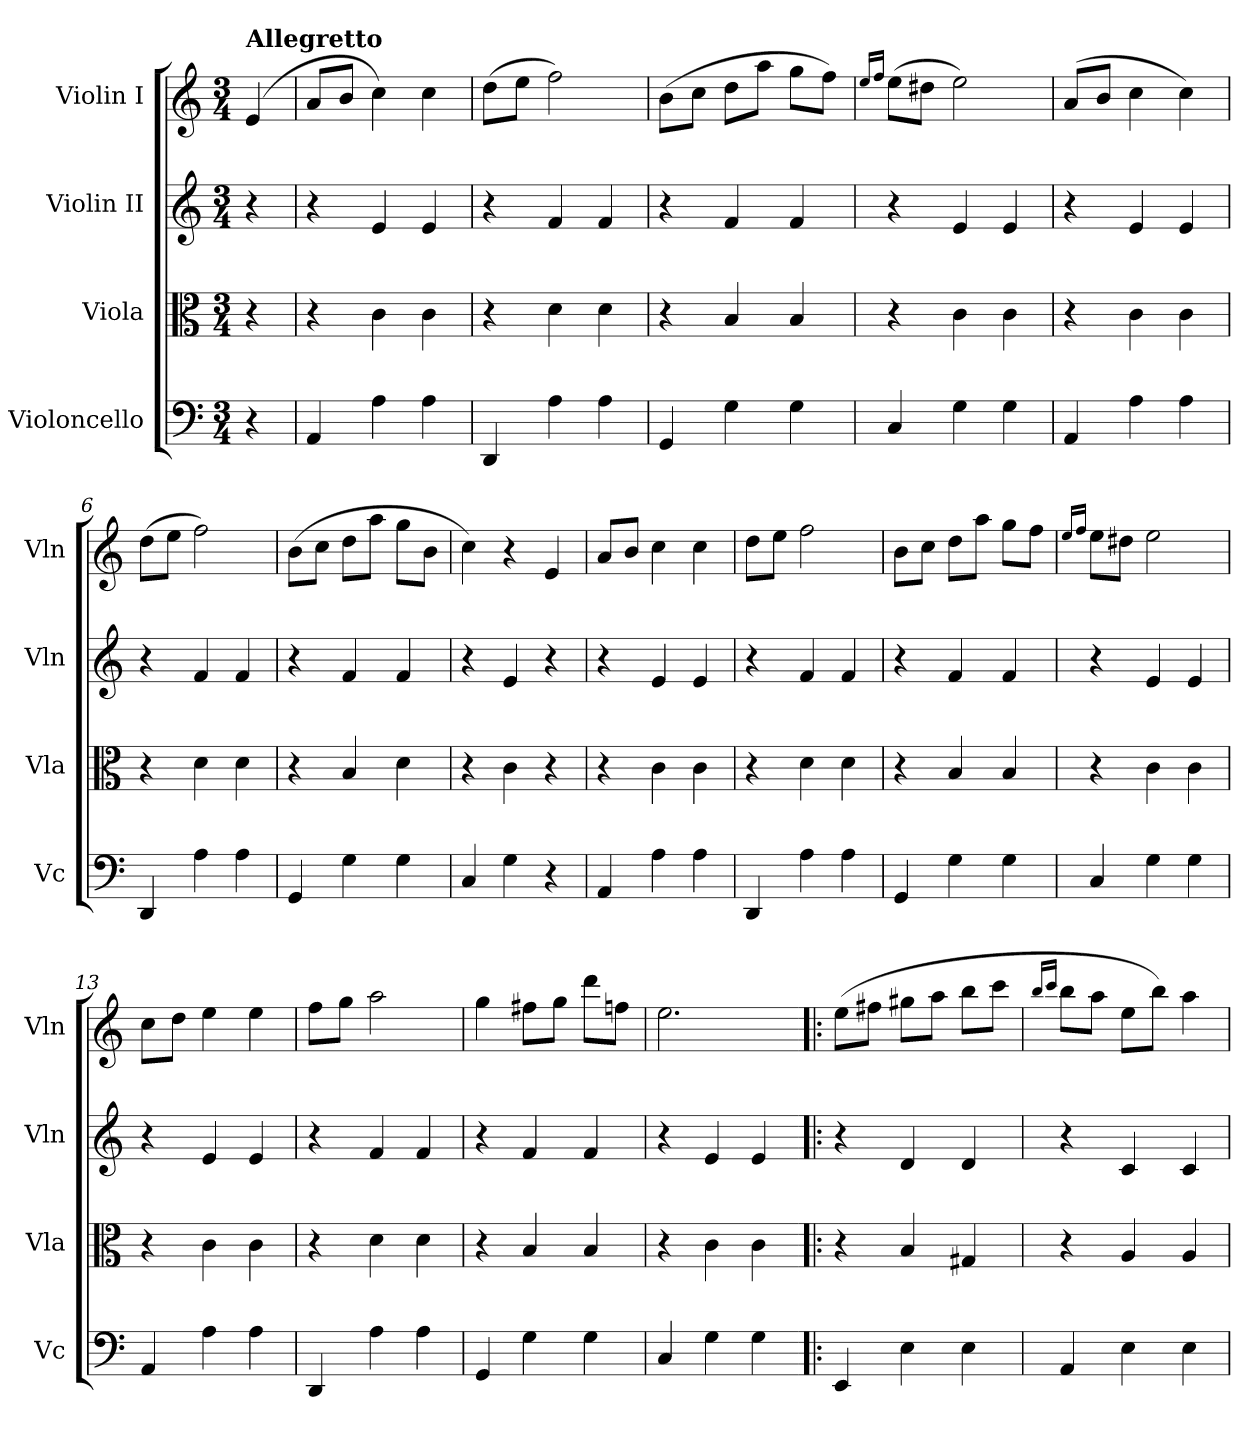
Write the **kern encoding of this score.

**kern	**kern	**kern	**kern
*part4	*part3	*part2	*part1
*staff4	*staff3	*staff2	*staff1
*I"Violoncello	*I"Viola	*I"Violin II	*I"Violin I
*I'Vc	*I'Vla	*I'Vln	*I'Vln
*clefF4	*clefC3	*clefG2	*clefG2
*k[]	*k[]	*k[]	*k[]
*M3/4	*M3/4	*M3/4	*M3/4
=	=	=	=
!	!	!	!LO:TX:a:B:t=Allegretto
4r	4r	4r	(4e/
=1	=1	=1	=1
4AA/	4r	4r	8a/L
.	.	.	8b/J
4A\	4c\	4e/	4cc\)
4A\	4c\	4e/	4cc\
=2	=2	=2	=2
4DD/	4r	4r	(8dd\L
.	.	.	8ee\J
4A\	4d\	4f/	2ff\)
4A\	4d\	4f/	.
=3	=3	=3	=3
4GG/	4r	4r	(8b\L
.	.	.	8cc\J
4G\	4B/	4f/	8dd\L
.	.	.	8aa\J
4G\	4B/	4f/	8gg\L
.	.	.	8ff\J)
=4	=4	=4	=4
.	.	.	16qee/LL
.	.	.	16qff/JJ
4C/	4r	4r	(8ee\L
.	.	.	8dd#X\J
4G\	4c\	4e/	2ee\)
4G\	4c\	4e/	.
=5	=5	=5	=5
4AA/	4r	4r	(8a/L
.	.	.	8b/J
4A\	4c\	4e/	4cc\
4A\	4c\	4e/	4cc\)
=6	=6	=6	=6
4DD/	4r	4r	(8dd\L
.	.	.	8ee\J
4A\	4d\	4f/	2ff\)
4A\	4d\	4f/	.
!!LO:LB:g=z
=7	=7	=7	=7
4GG/	4r	4r	(8b\L
.	.	.	8cc\J
4G\	4B/	4f/	8dd\L
.	.	.	8aa\J
4G\	4d\	4f/	8gg\L
.	.	.	8b\J
=8	=8	=8	=8
4C/	4r	4r	4cc\)
4G\	4c\	4e/	4r
4r	4r	4r	4e/
=9	=9	=9	=9
4AA/	4r	4r	8a/L
.	.	.	8b/J
4A\	4c\	4e/	4cc\
4A\	4c\	4e/	4cc\
=10	=10	=10	=10
4DD/	4r	4r	8dd\L
.	.	.	8ee\J
4A\	4d\	4f/	2ff\
4A\	4d\	4f/	.
=11	=11	=11	=11
4GG/	4r	4r	8b\L
.	.	.	8cc\J
4G\	4B/	4f/	8dd\L
.	.	.	8aa\J
4G\	4B/	4f/	8gg\L
.	.	.	8ff\J
=12	=12	=12	=12
.	.	.	16qee/LL
.	.	.	16qff/JJ
4C/	4r	4r	8ee\L
.	.	.	8dd#X\J
4G\	4c\	4e/	2ee\
4G\	4c\	4e/	.
=13	=13	=13	=13
4AA/	4r	4r	8cc\L
.	.	.	8dd\J
4A\	4c\	4e/	4ee\
4A\	4c\	4e/	4ee\
=14	=14	=14	=14
4DD/	4r	4r	8ff\L
.	.	.	8gg\J
4A\	4d\	4f/	2aa\
4A\	4d\	4f/	.
!!LO:LB:g=z
=15	=15	=15	=15
4GG/	4r	4r	4gg\
4G\	4B/	4f/	8ff#X\L
.	.	.	8gg\J
4G\	4B/	4f/	8ddd\L
.	.	.	8ffn\J
=16	=16	=16	=16
4C/	4r	4r	2.ee\
4G\	4c\	4e/	.
4G\	4c\	4e/	.
=17!|:	=17!|:	=17!|:	=17!|:
4EE/	4r	4r	(8ee\L
.	.	.	8ff#X\J
4E\	4B/	4d/	8gg#X\L
.	.	.	8aa\J
4E\	4G#X/	4d/	8bb\L
.	.	.	8ccc\J
=18	=18	=18	=18
.	.	.	16qbb/LL
.	.	.	16qccc/JJ
4AA/	4r	4r	8bb\L
.	.	.	8aa\J
4E\	4A/	4c/	8ee\L
.	.	.	8bb\J)
4E\	4A/	4c/	4aa\
=	=	=	=
*-	*-	*-	*-
